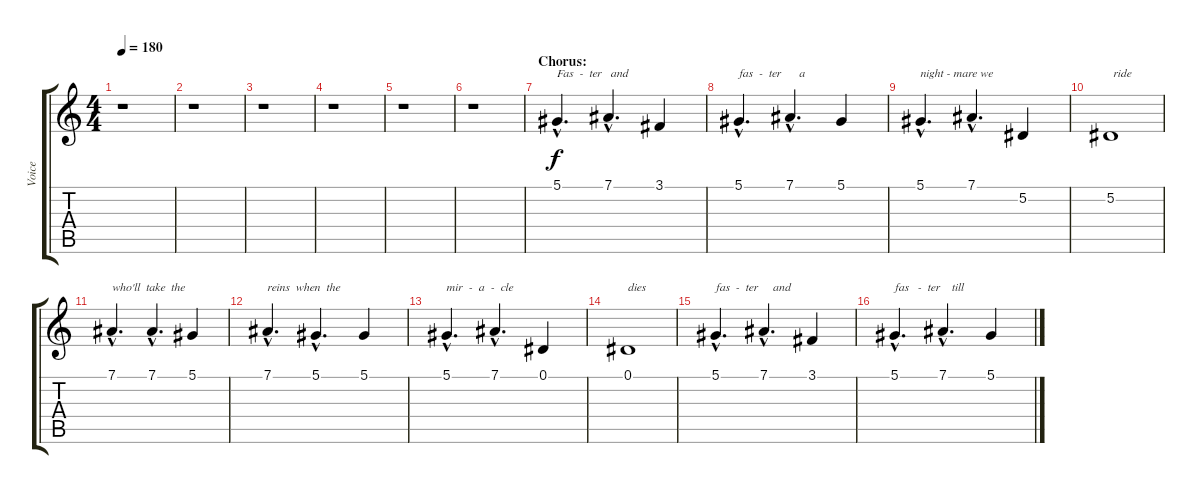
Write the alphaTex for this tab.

\track ("Voice" "Voice") {instrument violin}
\staff {score tabs}
\tuning (Eb4 Bb3 Gb3 Db3 Ab2 Eb2) {hide}
\ts (4 4)
\tempo 180
\clef g2
\ks c
r.1{dy f} |
r.1 |
r.1 |
r.1 |
r.1 |
r.1 |
\section ("" "Chorus:")
5.1{hac}.4{d txt "Fas  -  ter   and"} 7.1{hac}.4{d} 3.1.4 |
5.1{hac}.4{d txt "fas  -  ter      a"} 7.1{hac}.4{d} 5.1.4 |
5.1{hac}.4{d txt "night - mare we"} 7.1{hac}.4{d} 5.2.4 |
5.2.1{txt " ride"} |
7.1{hac}.4{d txt "who'll  take  the"} 7.1{hac}.4{d} 5.1.4 |
7.1{hac}.4{d txt "reins  when  the"} 5.1{hac}.4{d} 5.1.4 |
5.1{hac}.4{d txt "mir  -  a  -  cle"} 7.1{hac}.4{d} 0.1.4 |
0.1.1{txt "dies "} |
5.1{hac}.4{d txt "fas  -  ter     and"} 7.1{hac}.4{d} 3.1.4 |
5.1{hac}.4{d txt "fas   -  ter    till"} 7.1{hac}.4{d} 5.1.4
